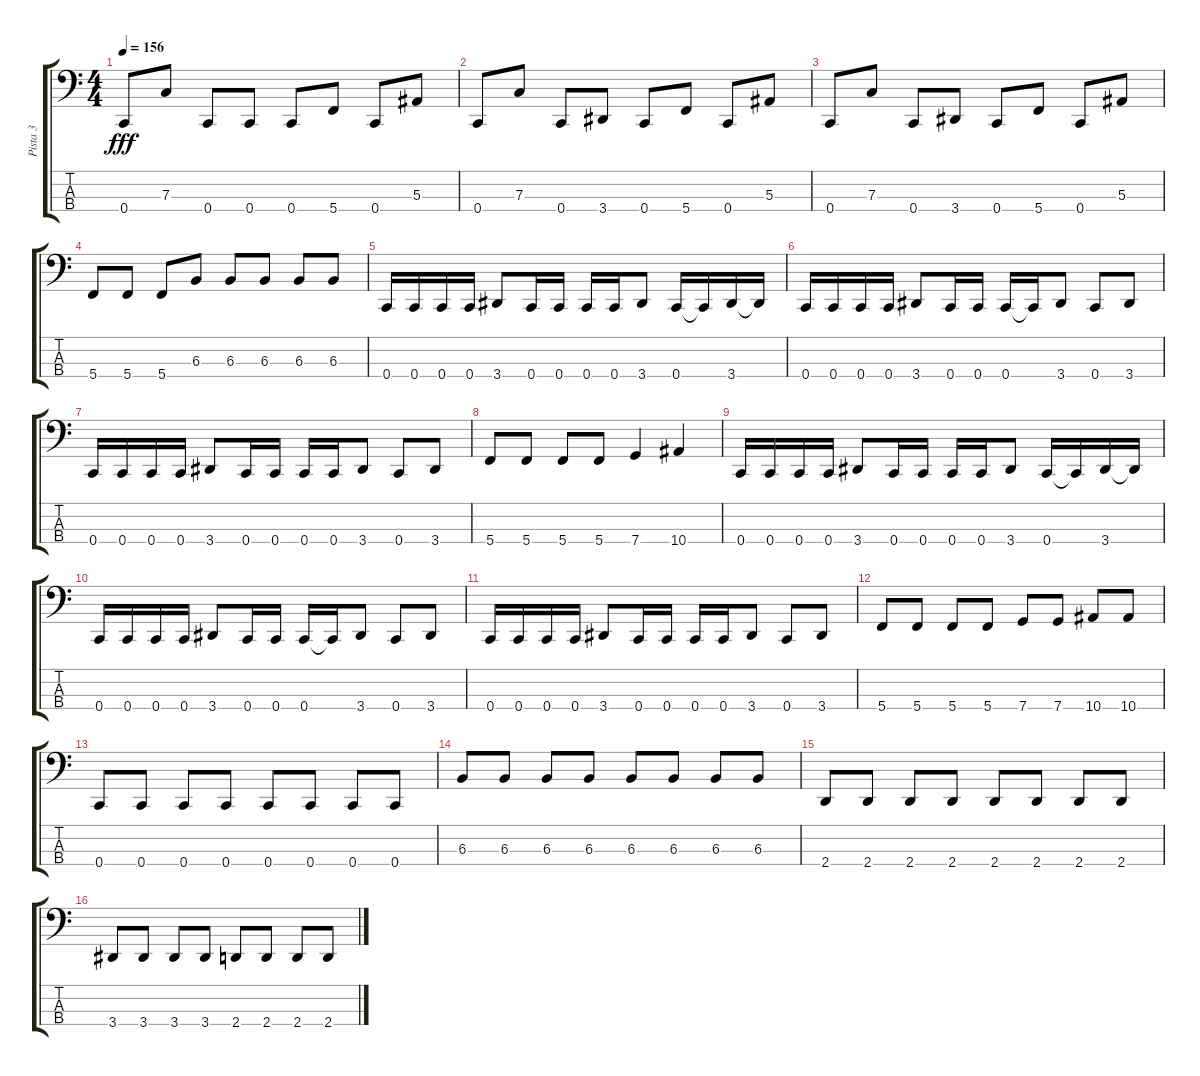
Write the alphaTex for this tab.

\track ("Pista 3" "Pista 3") {instrument electricbassfinger}
\staff {score tabs}
\tuning (Eb2 Bb1 F1 C1) {hide}
\ts (4 4)
\tempo 156
\clef f4
\ks c
0.4.8{dy fff} 7.3.8 0.4.8 0.4.8 0.4.8 5.4.8 0.4.8 5.3.8 |
0.4.8 7.3.8 0.4.8 3.4.8 0.4.8 5.4.8 0.4.8 5.3.8 |
0.4.8 7.3.8 0.4.8 3.4.8 0.4.8 5.4.8 0.4.8 5.3.8 |
5.4.8 5.4.8 5.4.8 6.3.8 6.3.8 6.3.8 6.3.8 6.3.8 |
0.4.16 0.4.16 0.4.16 0.4.16 3.4.8 0.4.16 0.4.16 0.4.16 0.4.16 3.4.8 0.4.16 0.4{t}.16 3.4.16 3.4{t}.16 |
0.4.16 0.4.16 0.4.16 0.4.16 3.4.8 0.4.16 0.4.16 0.4.16 0.4{t}.16 3.4.8 0.4.8 3.4.8 |
0.4.16 0.4.16 0.4.16 0.4.16 3.4.8 0.4.16 0.4.16 0.4.16 0.4.16 3.4.8 0.4.8 3.4.8 |
5.4.8 5.4.8 5.4.8 5.4.8 7.4.4 10.4.4 |
0.4.16 0.4.16 0.4.16 0.4.16 3.4.8 0.4.16 0.4.16 0.4.16 0.4.16 3.4.8 0.4.16 0.4{t}.16 3.4.16 3.4{t}.16 |
0.4.16 0.4.16 0.4.16 0.4.16 3.4.8 0.4.16 0.4.16 0.4.16 0.4{t}.16 3.4.8 0.4.8 3.4.8 |
0.4.16 0.4.16 0.4.16 0.4.16 3.4.8 0.4.16 0.4.16 0.4.16 0.4.16 3.4.8 0.4.8 3.4.8 |
5.4.8 5.4.8 5.4.8 5.4.8 7.4.8 7.4.8 10.4.8 10.4.8 |
0.4.8 0.4.8 0.4.8 0.4.8 0.4.8 0.4.8 0.4.8 0.4.8 |
6.3.8 6.3.8 6.3.8 6.3.8 6.3.8 6.3.8 6.3.8 6.3.8 |
2.4.8 2.4.8 2.4.8 2.4.8 2.4.8 2.4.8 2.4.8 2.4.8 |
3.4.8 3.4.8 3.4.8 3.4.8 2.4.8 2.4.8 2.4.8 2.4.8
